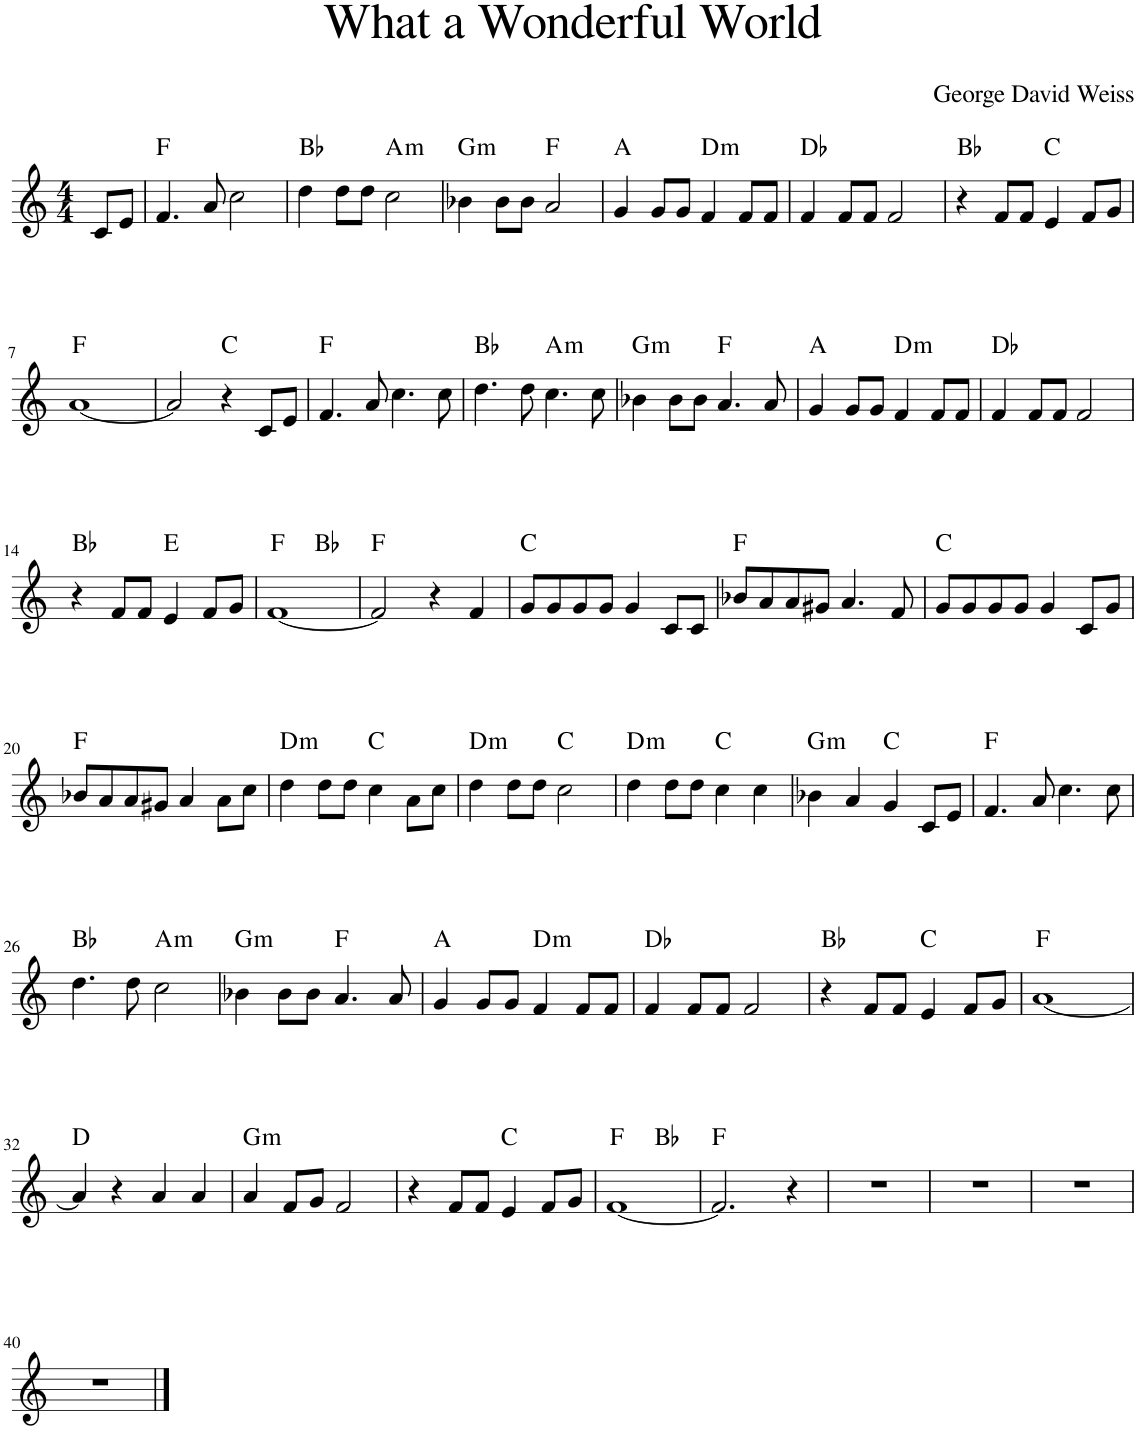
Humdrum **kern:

**kern	**harte
*part1	*part1
*staff1	*
*I"Piano	*
*I'Pno.	*
*clefG2	*
*k[]	*
*M4/4	*
=	=
8c/L	.
8e/J	.
=1	=1
4.f/	F:maj
8a/	.
2cc\	.
=2	=2
4dd\	Bb:maj
8dd\L	.
8dd\J	.
!	!LO:H:kt=m
2cc\	A:min
=3	=3
!	!LO:H:kt=m
4b-X\	G:min
8b-\L	.
8b-\J	.
2a/	F:maj
=4	=4
4g/	A:maj
8g/L	.
8g/J	.
!	!LO:H:kt=m
4f/	D:min
8f/L	.
8f/J	.
=5	=5
4f/	Db:maj
8f/L	.
8f/J	.
2f/	.
=6	=6
4r	Bb:maj
8f/L	.
8f/J	.
4e/	C:maj
8f/L	.
8g/J	.
!!LO:LB:g=z
=7	=7
[1a	F:maj
=8	=8
2a/]	.
4r	C:maj
8c/L	.
8e/J	.
=9	=9
4.f/	F:maj
8a/	.
4.cc\	.
8cc\	.
=10	=10
4.dd\	Bb:maj
8dd\	.
!	!LO:H:kt=m
4.cc\	A:min
8cc\	.
=11	=11
!	!LO:H:kt=m
4b-X\	G:min
8b-\L	.
8b-\J	.
4.a/	F:maj
8a/	.
=12	=12
4g/	A:maj
8g/L	.
8g/J	.
!	!LO:H:kt=m
4f/	D:min
8f/L	.
8f/J	.
=13	=13
4f/	Db:maj
8f/L	.
8f/J	.
2f/	.
!!LO:LB:g=z
=14	=14
4r	Bb:maj
8f/L	.
8f/J	.
4e/	E:maj
8f/L	.
8g/J	.
=15	=15
*^	*
[1f	2ryy	F:maj
.	2ryy	Bb:maj
*v	*v	*
=16	=16
2f/]	F:maj
4r	.
4f/	.
=17	=17
8g/L	C:maj
8g/	.
8g/	.
8g/J	.
4g/	.
8c/L	.
8c/J	.
=18	=18
8b-X/L	F:maj
8a/	.
8a/	.
8g#X/J	.
4.a/	.
8f/	.
=19	=19
8g/L	C:maj
8g/	.
8g/	.
8g/J	.
4g/	.
8c/L	.
8g/J	.
!!LO:LB:g=z
=20	=20
8b-X/L	F:maj
8a/	.
8a/	.
8g#X/J	.
4a/	.
8a\L	.
8cc\J	.
=21	=21
!	!LO:H:kt=m
4dd\	D:min
8dd\L	.
8dd\J	.
4cc\	C:maj
8a\L	.
8cc\J	.
=22	=22
!	!LO:H:kt=m
4dd\	D:min
8dd\L	.
8dd\J	.
2cc\	C:maj
=23	=23
!	!LO:H:kt=m
4dd\	D:min
8dd\L	.
8dd\J	.
4cc\	C:maj
4cc\	.
=24	=24
!	!LO:H:kt=m
4b-X\	G:min
4a/	.
4g/	C:maj
8c/L	.
8e/J	.
=25	=25
4.f/	F:maj
8a/	.
4.cc\	.
8cc\	.
!!LO:LB:g=z
=26	=26
4.dd\	Bb:maj
8dd\	.
!	!LO:H:kt=m
2cc\	A:min
=27	=27
!	!LO:H:kt=m
4b-X\	G:min
8b-\L	.
8b-\J	.
4.a/	F:maj
8a/	.
=28	=28
4g/	A:maj
8g/L	.
8g/J	.
!	!LO:H:kt=m
4f/	D:min
8f/L	.
8f/J	.
=29	=29
4f/	Db:maj
8f/L	.
8f/J	.
2f/	.
=30	=30
4r	Bb:maj
8f/L	.
8f/J	.
4e/	C:maj
8f/L	.
8g/J	.
=31	=31
[1a	F:maj
!!LO:LB:g=z
=32	=32
4a/]	D:maj
4r	.
4a/	.
4a/	.
=33	=33
!	!LO:H:kt=m
4a/	G:min
8f/L	.
8g/J	.
2f/	.
=34	=34
4r	.
8f/L	.
8f/J	.
4e/	C:maj
8f/L	.
8g/J	.
=35	=35
*^	*
[1f	2ryy	F:maj
.	2ryy	Bb:maj
*v	*v	*
=36	=36
2.f/]	F:maj
4r	.
=37	=37
1r	.
=38	=38
1r	.
=39	=39
1r	.
!!LO:LB:g=z
=40	=40
1r	.
==	==
*-	*-
